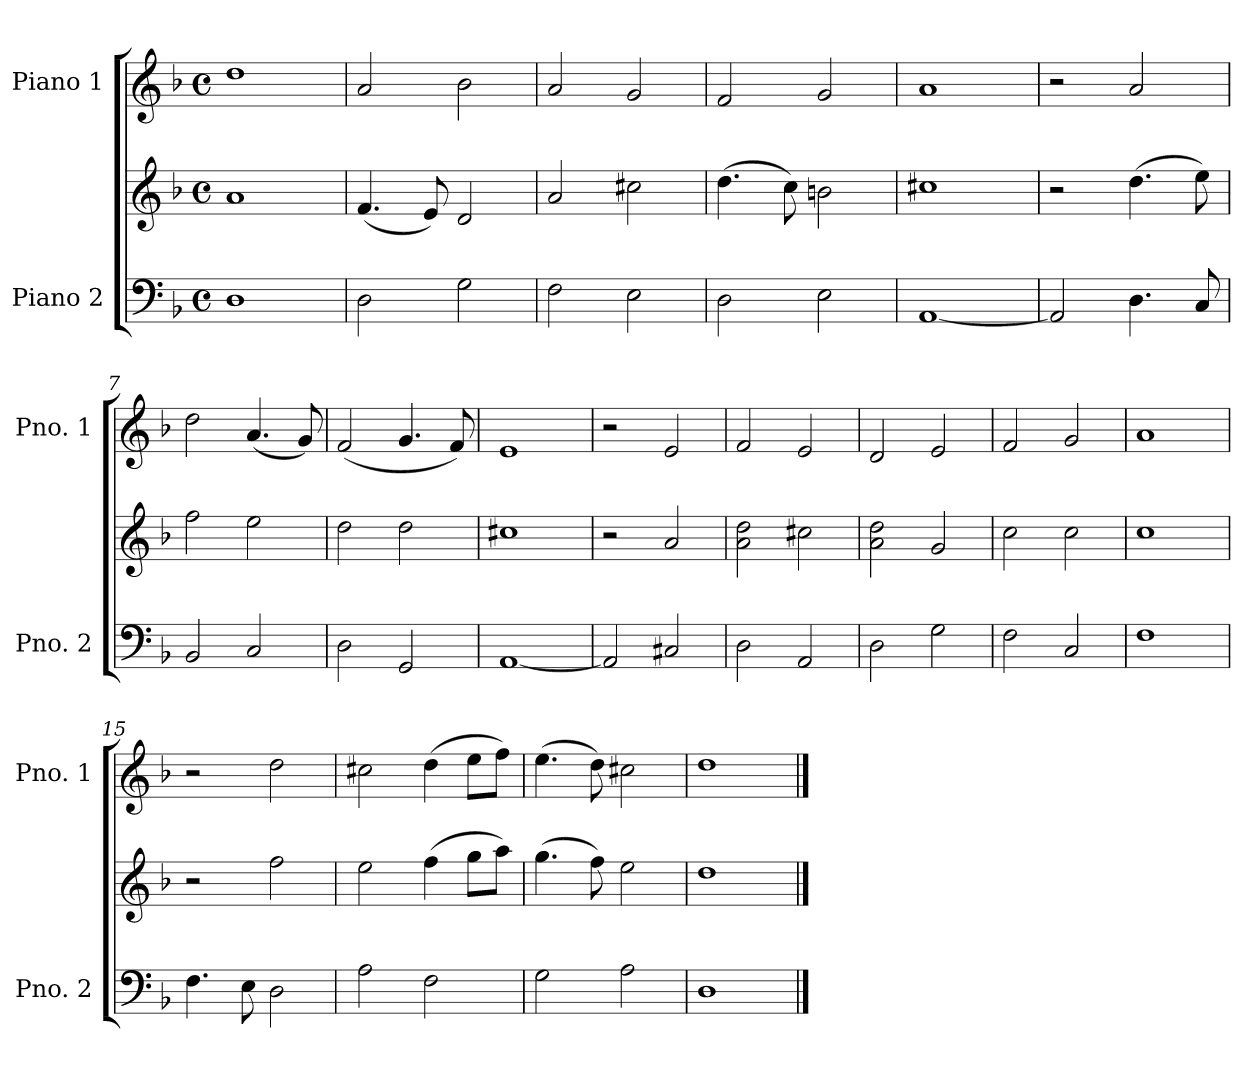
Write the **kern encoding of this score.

**kern	**kern	**kern
*part2	*part2	*part1
*staff3	*staff2	*staff1
*I"Piano 2	*	*I"Piano 1
*I'Pno. 2	*	*I'Pno. 1
*clefF4	*clefG2	*clefG2
*k[b-]	*k[b-]	*k[b-]
*M4/4	*M4/4	*M4/4
*met(c)	*met(c)	*met(c)
*MM240	*MM240	*MM240
=1	=1	=1
1D	1a	1dd
=2	=2	=2
2D\	(<4.f/	2a/
.	8e/)	.
2G\	2d/	2b-\
=3	=3	=3
2F\	2a/	2a/
2E\	2cc#X\	2g/
=4	=4	=4
2D\	(>4.dd\	2f/
.	8cc\)	.
2E\	2bn\	2g/
=5	=5	=5
[1AA	1cc#X	1a
=6	=6	=6
2AA/]	2r	2r
4.D\	(>4.dd\	2a/
8C/	8ee\)	.
=7	=7	=7
2BB-/	2ff\	2dd\
2C/	2ee\	(<4.a/
.	.	8g/)
=8	=8	=8
2D\	2dd\	(<2f/
2GG/	2dd\	4.g/
.	.	8f/)
=9	=9	=9
[1AA	1cc#X	1e
=10	=10	=10
2AA/]	2r	2r
2C#X/	2a/	2e/
=11	=11	=11
2D\	2a\ 2dd\	2f/
2AA/	2cc#X\	2e/
=12	=12	=12
2D\	2a\ 2dd\	2d/
2G\	2g/	2e/
!!LO:LB:g=z
=13	=13	=13
2F\	2cc\	2f/
2C/	2cc\	2g/
=14	=14	=14
1F	1cc	1a
=15	=15	=15
4.F\	2r	2r
8E\	.	.
2D\	2ff\	2dd\
=16	=16	=16
2A\	2ee\	2cc#X\
2F\	(>4ff\	(>4dd\
.	8gg\L	8ee\L
.	8aa\J)	8ff\J)
=17	=17	=17
2G\	(>4.gg\	(>4.ee\
.	8ff\)	8dd\)
2A\	2ee\	2cc#X\
=18	=18	=18
1D	1dd	1dd
==	==	==
*-	*-	*-
